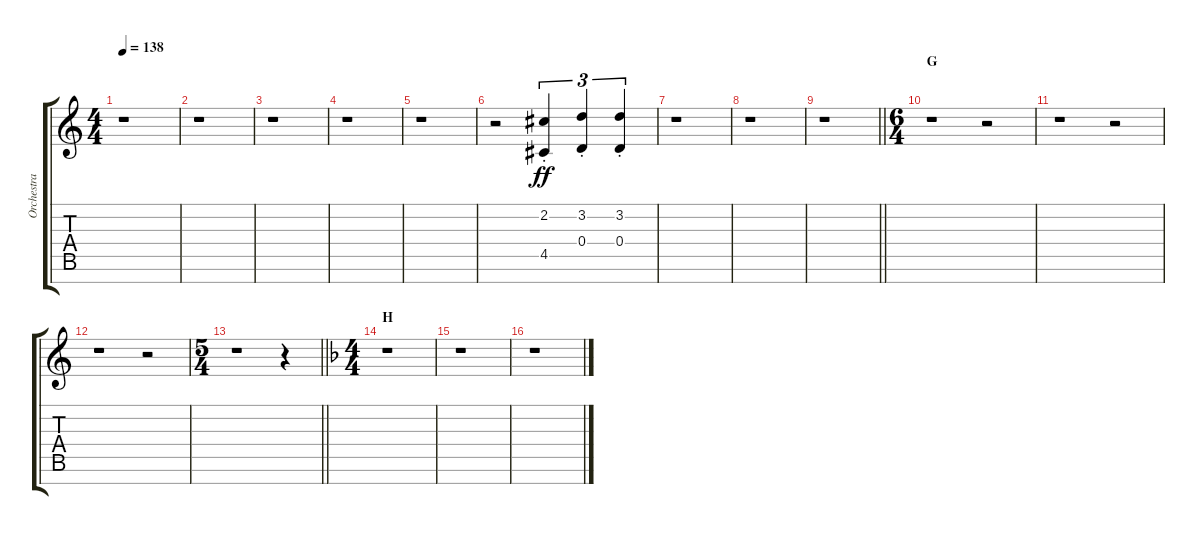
\track ("Orchestra Hit" "Orchestra ") {instrument orchestrahit}
\staff {score tabs}
\tuning (E5 B4 G4 D4 A3 E3 B2) {hide}
\ts (4 4)
\tempo 138
\clef g2
\ks c
r.1{dy ff} |
r.1 |
r.1 |
r.1 |
r.1 |
r.2 (2.2{st} 4.5{st}).4{tu (3 2)} (3.2{st} 0.4{st}).4{tu (3 2)} (3.2{st} 0.4{st}).4{tu (3 2)} |
r.1 |
r.1 |
\barLineRight lightlight
r.1 |
\ts (6 4)
\section ("" "G")
r.1 r.2 |
r.1 r.2 |
r.1 r.2 |
\ts (5 4)
\barLineRight lightlight
r.1 r.4 |
\ts (4 4)
\section ("" "H")
\ks f
r.1 |
r.1 |
r.1
